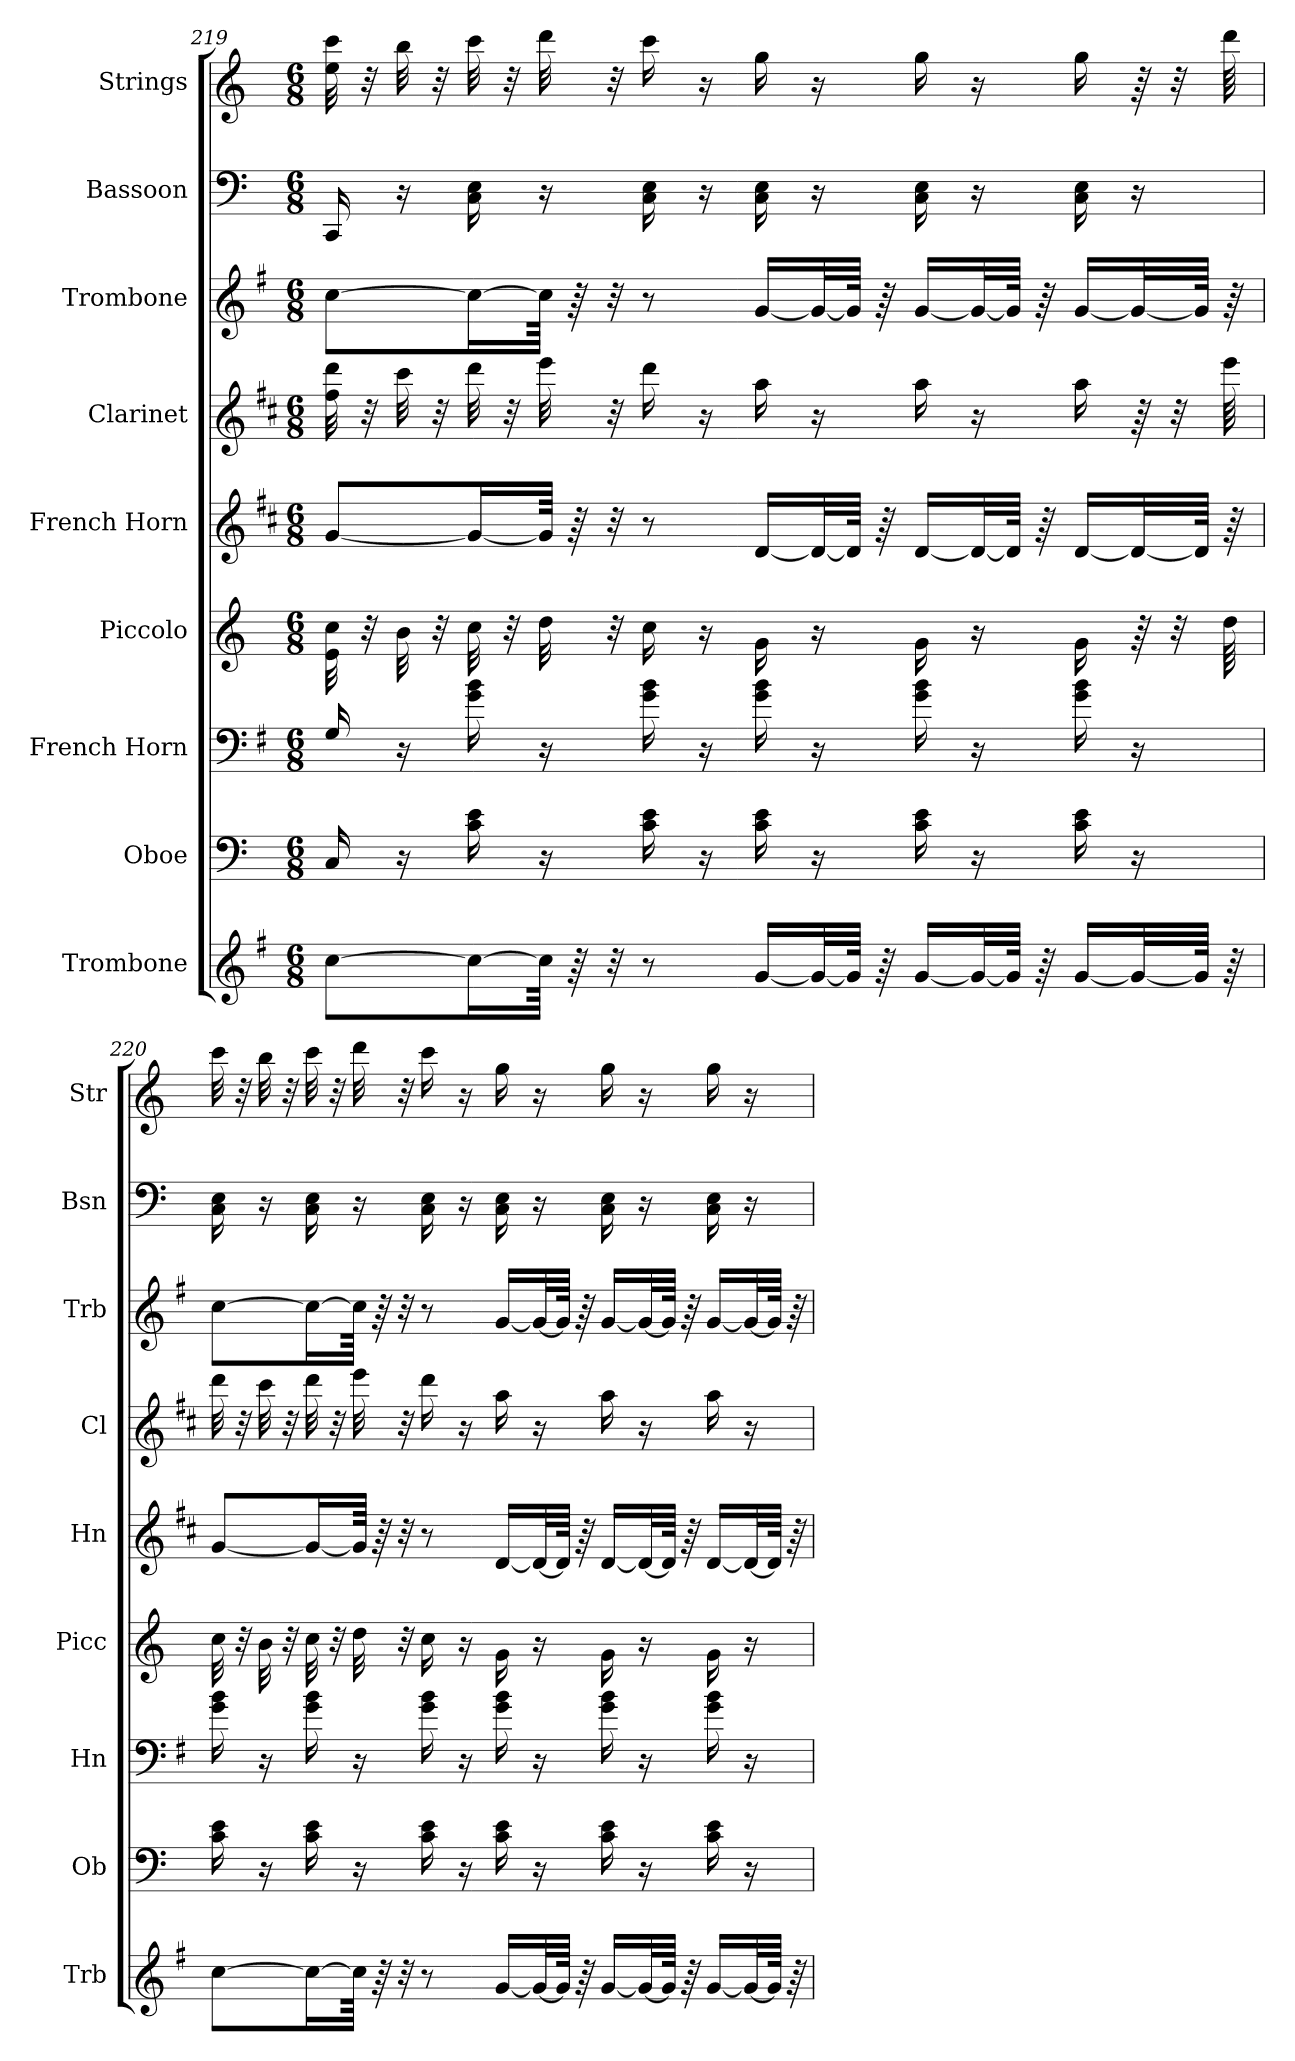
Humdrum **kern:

**kern	**kern	**kern	**kern	**kern	**kern	**kern	**kern	**kern
*part9	*part8	*part7	*part6	*part5	*part4	*part3	*part2	*part1
*staff9	*staff8	*staff7	*staff6	*staff5	*staff4	*staff3	*staff2	*staff1
*I"Trombone	*I"Oboe	*I"French Horn	*I"Piccolo	*I"French Horn	*I"Clarinet	*I"Trombone	*I"Bassoon	*I"Strings
*I'Trb	*I'Ob	*I'Hn	*I'Picc	*I'Hn	*I'Cl	*I'Trb	*I'Bsn	*I'Str
!!LO:PB:g=z
*clefG2	*clefF4	*clefF4	*clefG2	*clefG2	*clefG2	*clefG2	*clefF4	*clefG2
*	*	*ITrd4c7	*ITrd-7c-12	*ITrd4c7	*ITrd1c2	*	*	*
*k[f#]	*k[]	*k[]	*k[]	*k[f#]	*k[]	*k[f#]	*k[]	*k[]
*M6/8	*M6/8	*M6/8	*M6/8	*M6/8	*M6/8	*M6/8	*M6/8	*M6/8
=219	=219	=219	=219	=219	=219	=219	=219	=219
[8cc\L	16C/	16C/	32ee\ 32ccc\	[8c/L	32ee\ 32ccc\	[8cc\L	16CC/	32ee\ 32ccc\
.	.	.	32r	.	32r	.	.	32r
.	16r	16r	32bb\	.	32bb\	.	16r	32bb\
.	.	.	32r	.	32r	.	.	32r
16cc\L_	16c\ 16e\	16c\ 16e\	32ccc\	16c/L_	32ccc\	16cc\L_	16C\ 16E\	32ccc\
.	.	.	32r	.	32r	.	.	32r
64cc\JJkk]	16r	16r	32ddd\	64c/JJkk]	32ddd\	64cc\JJkk]	16r	32ddd\
64r	.	.	.	64r	.	64r	.	.
32r	.	.	32r	32r	32r	32r	.	32r
8r	16c\ 16e\	16c\ 16e\	16ccc\	8r	16ccc\	8r	16C\ 16E\	16ccc\
.	16r	16r	16r	.	16r	.	16r	16r
[16g/LL	16c\ 16e\	16c\ 16e\	16gg\	[16G/LL	16gg\	[16g/LL	16C\ 16E\	16gg\
32g/L_	16r	16r	16r	32G/L_	16r	32g/L_	16r	16r
64g/JJJk]	.	.	.	64G/JJJk]	.	64g/JJJk]	.	.
64r	.	.	.	64r	.	64r	.	.
[16g/LL	16c\ 16e\	16c\ 16e\	16gg\	[16G/LL	16gg\	[16g/LL	16C\ 16E\	16gg\
32g/L_	16r	16r	16r	32G/L_	16r	32g/L_	16r	16r
64g/JJJk]	.	.	.	64G/JJJk]	.	64g/JJJk]	.	.
64r	.	.	.	64r	.	64r	.	.
[16g/LL	16c\ 16e\	16c\ 16e\	16gg\	[16G/LL	16gg\	[16g/LL	16C\ 16E\	16gg\
32g/L_	16r	16r	64r	32G/L_	64r	32g/L_	16r	64r
.	.	.	32r	.	32r	.	.	32r
64g/JJJk]	.	.	.	64G/JJJk]	.	64g/JJJk]	.	.
64r	.	.	64ddd\	64r	64ddd\	64r	.	64ddd\
!!LO:PB:g=z
=220	=220	=220	=220	=220	=220	=220	=220	=220
[8cc\L	16c\ 16e\	16c\ 16e\	32ccc\	[8c/L	32ccc\	[8cc\L	16C\ 16E\	32ccc\
.	.	.	32r	.	32r	.	.	32r
.	16r	16r	32bb\	.	32bb\	.	16r	32bb\
.	.	.	32r	.	32r	.	.	32r
16cc\L_	16c\ 16e\	16c\ 16e\	32ccc\	16c/L_	32ccc\	16cc\L_	16C\ 16E\	32ccc\
.	.	.	32r	.	32r	.	.	32r
64cc\JJkk]	16r	16r	32ddd\	64c/JJkk]	32ddd\	64cc\JJkk]	16r	32ddd\
64r	.	.	.	64r	.	64r	.	.
32r	.	.	32r	32r	32r	32r	.	32r
8r	16c\ 16e\	16c\ 16e\	16ccc\	8r	16ccc\	8r	16C\ 16E\	16ccc\
.	16r	16r	16r	.	16r	.	16r	16r
[16g/LL	16c\ 16e\	16c\ 16e\	16gg\	[16G/LL	16gg\	[16g/LL	16C\ 16E\	16gg\
32g/L_	16r	16r	16r	32G/L_	16r	32g/L_	16r	16r
64g/JJJk]	.	.	.	64G/JJJk]	.	64g/JJJk]	.	.
64r	.	.	.	64r	.	64r	.	.
[16g/LL	16c\ 16e\	16c\ 16e\	16gg\	[16G/LL	16gg\	[16g/LL	16C\ 16E\	16gg\
32g/L_	16r	16r	16r	32G/L_	16r	32g/L_	16r	16r
64g/JJJk]	.	.	.	64G/JJJk]	.	64g/JJJk]	.	.
64r	.	.	.	64r	.	64r	.	.
[16g/LL	16c\ 16e\	16c\ 16e\	16gg\	[16G/LL	16gg\	[16g/LL	16C\ 16E\	16gg\
32g/L_	16r	16r	16r	32G/L_	16r	32g/L_	16r	16r
64g/JJJk]	.	.	.	64G/JJJk]	.	64g/JJJk]	.	.
64r	.	.	.	64r	.	64r	.	.
=	=	=	=	=	=	=	=	=
*-	*-	*-	*-	*-	*-	*-	*-	*-
